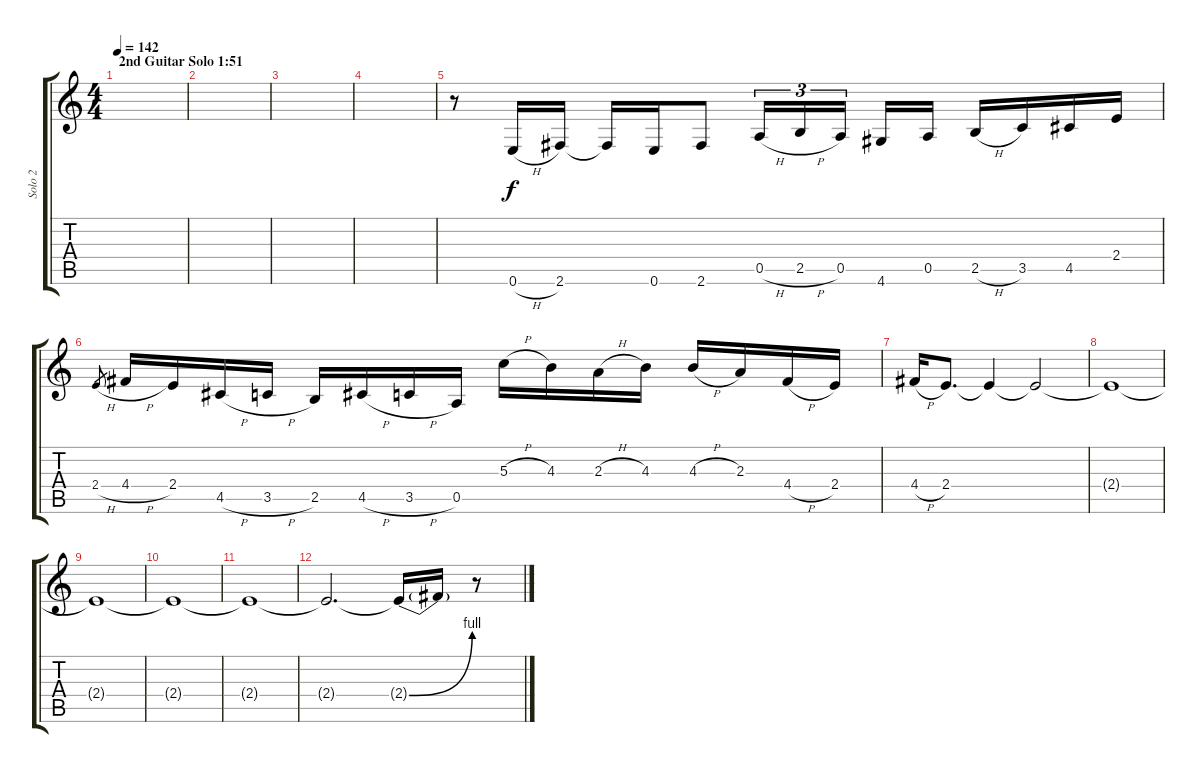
\track ("Solo 2" "Solo 2") {instrument overdrivenguitar}
\staff {score tabs}
\tuning (E4 B3 G3 D3 A2 E2) {hide}
\ts (4 4)
\section ("" "2nd Guitar Solo 1:51")
\tempo 142
\clef g2
\ks c
|
|
|
|
r.8 0.6{h}.16 2.6.16 2.6{t}.16 0.6.16 2.6.8 0.5{h}.16{tu (3 2)} 2.5{h}.16{tu (3 2)} 0.5.16{tu (3 2) beam splitsecondary} 4.6.16 0.5.16 2.5{h}.16 3.5.16 4.5.16 2.4.16 |
2.4{h}.8{gr} 4.4{h}.16 2.4.16 4.5{h}.16 3.5{h}.16 2.5.16 4.5{h}.16 3.5{h}.16 0.5.16 5.3{h}.16 4.3.16 2.3{h}.16 4.3.16 4.3{h}.16 2.3.16 4.4{h}.16 2.4.16 |
4.4{h}.16 2.4.8{d} 2.4{t}.4 2.4{t}.2 |
2.4{t}.1 |
2.4{t}.1 |
2.4{t}.1 |
2.4{t}.1 |
2.4{t}.2{d} 2.4{be (bend 0 0 60 4) t}.16 2.4{t}.16 r.8
